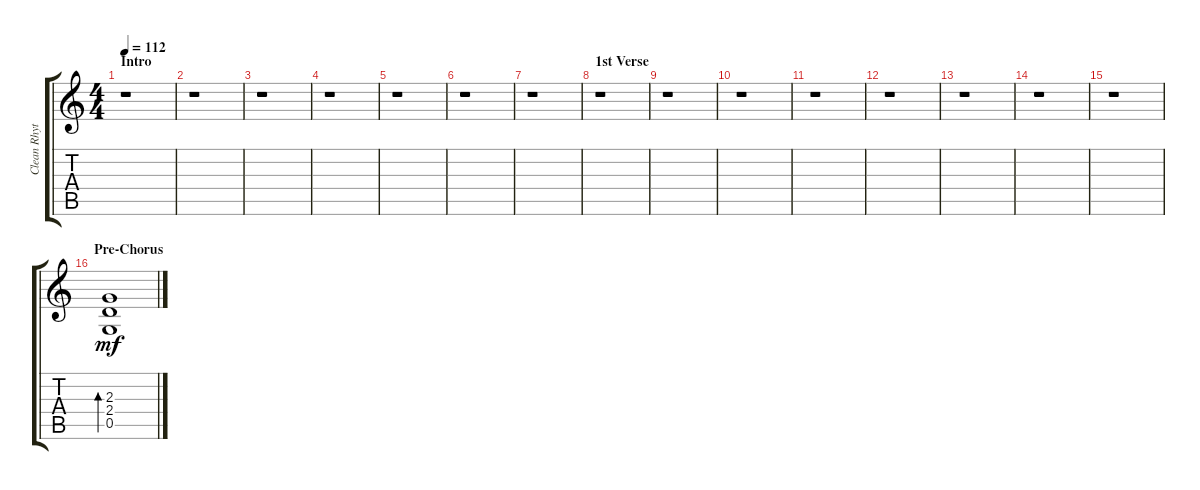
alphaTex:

\track ("Clean Rhythm" "Clean Rhyt") {instrument electricguitarclean}
\staff {score tabs}
\tuning (D4 A3 F3 C3 G2 C2) {hide}
\ts (4 4)
\section ("" "Intro")
\tempo 112
\clef g2
\ks c
r.1{dy mf instrument electricguitarclean} |
r.1 |
r.1 |
r.1 |
r.1 |
r.1 |
r.1 |
\section ("" "1st Verse")
r.1 |
r.1 |
r.1 |
r.1 |
r.1 |
r.1 |
r.1 |
r.1 |
\section ("" "Pre-Chorus")
(2.3 2.4 0.5).1{bd 60}
